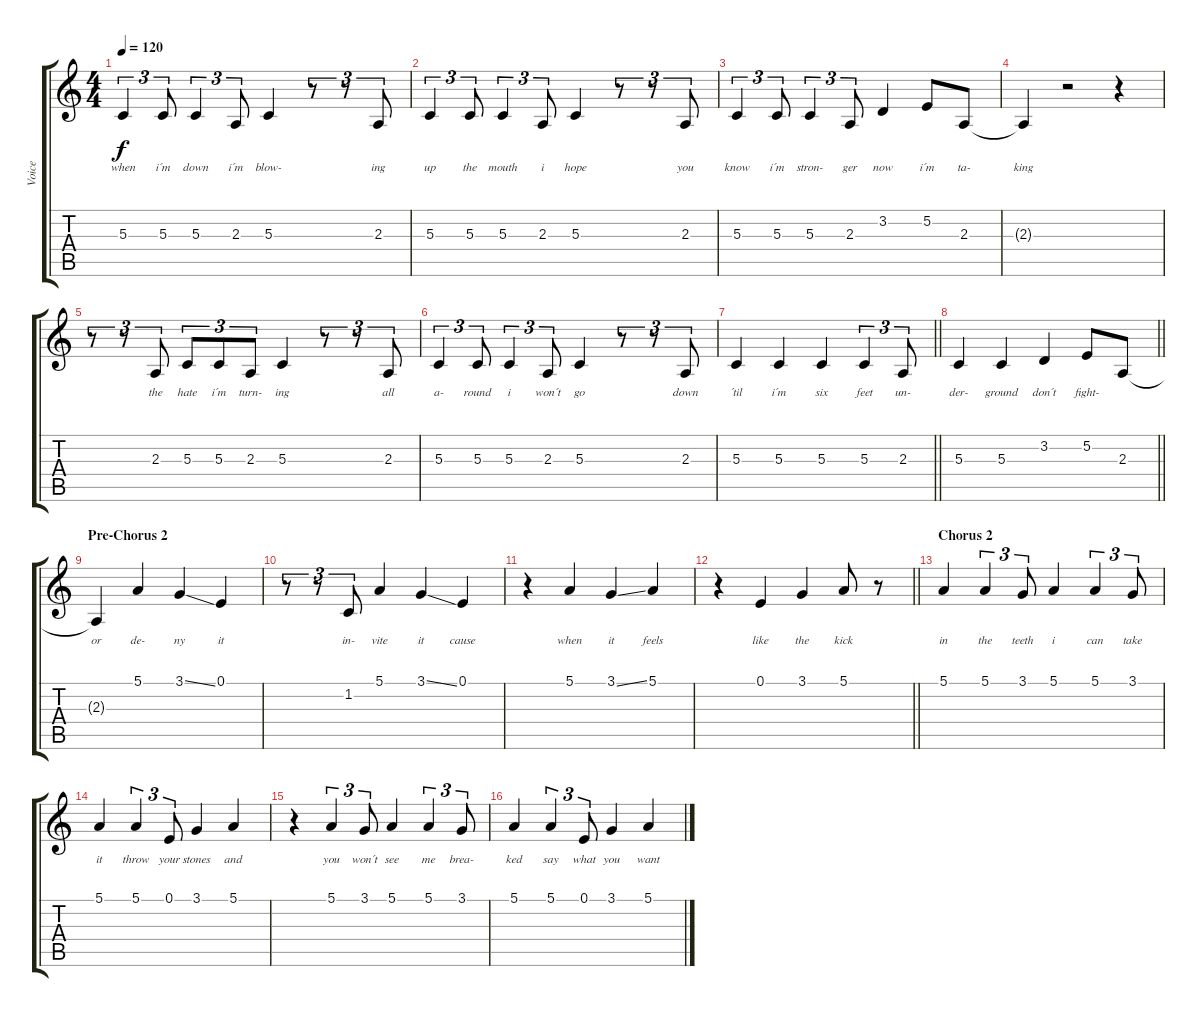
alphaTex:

\track ("Voice" "Voice") {instrument flute}
\staff {score tabs}
\tuning (E4 B3 G3 D3 A2 E2) {hide}
\ts (4 4)
\tempo 120
\clef g2
\ks c
5.3.4{tu (3 2) lyrics (0 "when") lyrics (1 "") lyrics (2 "") lyrics (3 "") lyrics (4 "") dy f} 5.3.8{tu (3 2) lyrics (0 "i´m") lyrics (1 "") lyrics (2 "") lyrics (3 "") lyrics (4 "")} 5.3.4{tu (3 2) lyrics (0 "down") lyrics (1 "") lyrics (2 "") lyrics (3 "") lyrics (4 "")} 2.3.8{tu (3 2) lyrics (0 "i´m") lyrics (1 "") lyrics (2 "") lyrics (3 "") lyrics (4 "")} 5.3.4{lyrics (0 "blow-") lyrics (1 "") lyrics (2 "") lyrics (3 "") lyrics (4 "")} r.8{tu (3 2)} r.8{tu (3 2)} 2.3.8{tu (3 2) lyrics (0 "ing") lyrics (1 "") lyrics (2 "") lyrics (3 "") lyrics (4 "")} |
5.3.4{tu (3 2) lyrics (0 "up") lyrics (1 "") lyrics (2 "") lyrics (3 "") lyrics (4 "")} 5.3.8{tu (3 2) lyrics (0 "the") lyrics (1 "") lyrics (2 "") lyrics (3 "") lyrics (4 "")} 5.3.4{tu (3 2) lyrics (0 "mouth") lyrics (1 "") lyrics (2 "") lyrics (3 "") lyrics (4 "")} 2.3.8{tu (3 2) lyrics (0 "i") lyrics (1 "") lyrics (2 "") lyrics (3 "") lyrics (4 "")} 5.3.4{lyrics (0 "hope") lyrics (1 "") lyrics (2 "") lyrics (3 "") lyrics (4 "")} r.8{tu (3 2)} r.8{tu (3 2)} 2.3.8{tu (3 2) lyrics (0 "you") lyrics (1 "") lyrics (2 "") lyrics (3 "") lyrics (4 "")} |
5.3.4{tu (3 2) lyrics (0 "know") lyrics (1 "") lyrics (2 "") lyrics (3 "") lyrics (4 "")} 5.3.8{tu (3 2) lyrics (0 "i´m") lyrics (1 "") lyrics (2 "") lyrics (3 "") lyrics (4 "")} 5.3.4{tu (3 2) lyrics (0 "stron-") lyrics (1 "") lyrics (2 "") lyrics (3 "") lyrics (4 "")} 2.3.8{tu (3 2) lyrics (0 "ger") lyrics (1 "") lyrics (2 "") lyrics (3 "") lyrics (4 "")} 3.2.4{lyrics (0 "now") lyrics (1 "") lyrics (2 "") lyrics (3 "") lyrics (4 "")} 5.2.8{lyrics (0 "i´m") lyrics (1 "") lyrics (2 "") lyrics (3 "") lyrics (4 "")} 2.3.8{lyrics (0 "ta-") lyrics (1 "") lyrics (2 "") lyrics (3 "") lyrics (4 "")} |
2.3{t}.4{lyrics (0 "king") lyrics (1 "") lyrics (2 "") lyrics (3 "") lyrics (4 "")} r.2 r.4 |
r.8{tu (3 2)} r.8{tu (3 2)} 2.3.8{tu (3 2) lyrics (0 "the") lyrics (1 "") lyrics (2 "") lyrics (3 "") lyrics (4 "")} 5.3.8{tu (3 2) lyrics (0 "hate") lyrics (1 "") lyrics (2 "") lyrics (3 "") lyrics (4 "")} 5.3.8{tu (3 2) lyrics (0 "i´m") lyrics (1 "") lyrics (2 "") lyrics (3 "") lyrics (4 "")} 2.3.8{tu (3 2) lyrics (0 "turn-") lyrics (1 "") lyrics (2 "") lyrics (3 "") lyrics (4 "")} 5.3.4{lyrics (0 "ing") lyrics (1 "") lyrics (2 "") lyrics (3 "") lyrics (4 "")} r.8{tu (3 2)} r.8{tu (3 2)} 2.3.8{tu (3 2) lyrics (0 "all") lyrics (1 "") lyrics (2 "") lyrics (3 "") lyrics (4 "")} |
5.3.4{tu (3 2) lyrics (0 "a-") lyrics (1 "") lyrics (2 "") lyrics (3 "") lyrics (4 "")} 5.3.8{tu (3 2) lyrics (0 "round") lyrics (1 "") lyrics (2 "") lyrics (3 "") lyrics (4 "")} 5.3.4{tu (3 2) lyrics (0 "i") lyrics (1 "") lyrics (2 "") lyrics (3 "") lyrics (4 "")} 2.3.8{tu (3 2) lyrics (0 "won´t") lyrics (1 "") lyrics (2 "") lyrics (3 "") lyrics (4 "")} 5.3.4{lyrics (0 "go") lyrics (1 "") lyrics (2 "") lyrics (3 "") lyrics (4 "")} r.8{tu (3 2)} r.8{tu (3 2)} 2.3.8{tu (3 2) lyrics (0 "down") lyrics (1 "") lyrics (2 "") lyrics (3 "") lyrics (4 "")} |
\barLineRight lightlight
5.3.4{lyrics (0 "´til") lyrics (1 "") lyrics (2 "") lyrics (3 "") lyrics (4 "")} 5.3.4{lyrics (0 "i´m") lyrics (1 "") lyrics (2 "") lyrics (3 "") lyrics (4 "")} 5.3.4{lyrics (0 "six") lyrics (1 "") lyrics (2 "") lyrics (3 "") lyrics (4 "")} 5.3.4{tu (3 2) lyrics (0 "feet") lyrics (1 "") lyrics (2 "") lyrics (3 "") lyrics (4 "")} 2.3.8{tu (3 2) lyrics (0 "un-") lyrics (1 "") lyrics (2 "") lyrics (3 "") lyrics (4 "")} |
\barLineRight lightlight
5.3.4{lyrics (0 "der-") lyrics (1 "") lyrics (2 "") lyrics (3 "") lyrics (4 "")} 5.3.4{lyrics (0 "ground") lyrics (1 "") lyrics (2 "") lyrics (3 "") lyrics (4 "")} 3.2.4{lyrics (0 "don´t") lyrics (1 "") lyrics (2 "") lyrics (3 "") lyrics (4 "")} 5.2.8{lyrics (0 "fight-") lyrics (1 "") lyrics (2 "") lyrics (3 "") lyrics (4 "")} 2.3.8{lyrics (0 "") lyrics (1 "") lyrics (2 "") lyrics (3 "") lyrics (4 "")} |
\section ("" "Pre-Chorus 2")
2.3{t}.4{lyrics (0 "or") lyrics (1 "") lyrics (2 "") lyrics (3 "") lyrics (4 "")} 5.1.4{lyrics (0 "de-") lyrics (1 "") lyrics (2 "") lyrics (3 "") lyrics (4 "")} 3.1{ss}.4{lyrics (0 "ny") lyrics (1 "") lyrics (2 "") lyrics (3 "") lyrics (4 "")} 0.1.4{lyrics (0 "it") lyrics (1 "") lyrics (2 "") lyrics (3 "") lyrics (4 "")} |
r.8{tu (3 2)} r.8{tu (3 2)} 1.2.8{tu (3 2) lyrics (0 "in-") lyrics (1 "") lyrics (2 "") lyrics (3 "") lyrics (4 "")} 5.1.4{lyrics (0 "vite") lyrics (1 "") lyrics (2 "") lyrics (3 "") lyrics (4 "")} 3.1{ss}.4{lyrics (0 "it") lyrics (1 "") lyrics (2 "") lyrics (3 "") lyrics (4 "")} 0.1.4{lyrics (0 "cause") lyrics (1 "") lyrics (2 "") lyrics (3 "") lyrics (4 "")} |
r.4 5.1.4{lyrics (0 "when") lyrics (1 "") lyrics (2 "") lyrics (3 "") lyrics (4 "")} 3.1{ss}.4{lyrics (0 "it") lyrics (1 "") lyrics (2 "") lyrics (3 "") lyrics (4 "")} 5.1.4{lyrics (0 "feels") lyrics (1 "") lyrics (2 "") lyrics (3 "") lyrics (4 "")} |
\barLineRight lightlight
r.4 0.1.4{lyrics (0 "like") lyrics (1 "") lyrics (2 "") lyrics (3 "") lyrics (4 "")} 3.1.4{lyrics (0 "the") lyrics (1 "") lyrics (2 "") lyrics (3 "") lyrics (4 "")} 5.1.8{lyrics (0 "kick") lyrics (1 "") lyrics (2 "") lyrics (3 "") lyrics (4 "")} r.8 |
\section ("" "Chorus 2")
5.1.4{lyrics (0 "in") lyrics (1 "") lyrics (2 "") lyrics (3 "") lyrics (4 "")} 5.1.4{tu (3 2) lyrics (0 "the") lyrics (1 "") lyrics (2 "") lyrics (3 "") lyrics (4 "")} 3.1.8{tu (3 2) lyrics (0 "teeth") lyrics (1 "") lyrics (2 "") lyrics (3 "") lyrics (4 "")} 5.1.4{lyrics (0 "i") lyrics (1 "") lyrics (2 "") lyrics (3 "") lyrics (4 "")} 5.1.4{tu (3 2) lyrics (0 "can") lyrics (1 "") lyrics (2 "") lyrics (3 "") lyrics (4 "")} 3.1.8{tu (3 2) lyrics (0 "take") lyrics (1 "") lyrics (2 "") lyrics (3 "") lyrics (4 "")} |
5.1.4{lyrics (0 "it") lyrics (1 "") lyrics (2 "") lyrics (3 "") lyrics (4 "")} 5.1.4{tu (3 2) lyrics (0 "throw") lyrics (1 "") lyrics (2 "") lyrics (3 "") lyrics (4 "")} 0.1.8{tu (3 2) lyrics (0 "your") lyrics (1 "") lyrics (2 "") lyrics (3 "") lyrics (4 "")} 3.1.4{lyrics (0 "stones") lyrics (1 "") lyrics (2 "") lyrics (3 "") lyrics (4 "")} 5.1.4{lyrics (0 "and") lyrics (1 "") lyrics (2 "") lyrics (3 "") lyrics (4 "")} |
r.4 5.1.4{tu (3 2) lyrics (0 "you") lyrics (1 "") lyrics (2 "") lyrics (3 "") lyrics (4 "")} 3.1.8{tu (3 2) lyrics (0 "won´t") lyrics (1 "") lyrics (2 "") lyrics (3 "") lyrics (4 "")} 5.1.4{lyrics (0 "see") lyrics (1 "") lyrics (2 "") lyrics (3 "") lyrics (4 "")} 5.1.4{tu (3 2) lyrics (0 "me") lyrics (1 "") lyrics (2 "") lyrics (3 "") lyrics (4 "")} 3.1.8{tu (3 2) lyrics (0 "brea-") lyrics (1 "") lyrics (2 "") lyrics (3 "") lyrics (4 "")} |
5.1.4{lyrics (0 "ked") lyrics (1 "") lyrics (2 "") lyrics (3 "") lyrics (4 "")} 5.1.4{tu (3 2) lyrics (0 "say") lyrics (1 "") lyrics (2 "") lyrics (3 "") lyrics (4 "")} 0.1.8{tu (3 2) lyrics (0 "what") lyrics (1 "") lyrics (2 "") lyrics (3 "") lyrics (4 "")} 3.1.4{lyrics (0 "you") lyrics (1 "") lyrics (2 "") lyrics (3 "") lyrics (4 "")} 5.1.4{lyrics (0 "want") lyrics (1 "") lyrics (2 "") lyrics (3 "") lyrics (4 "")}
